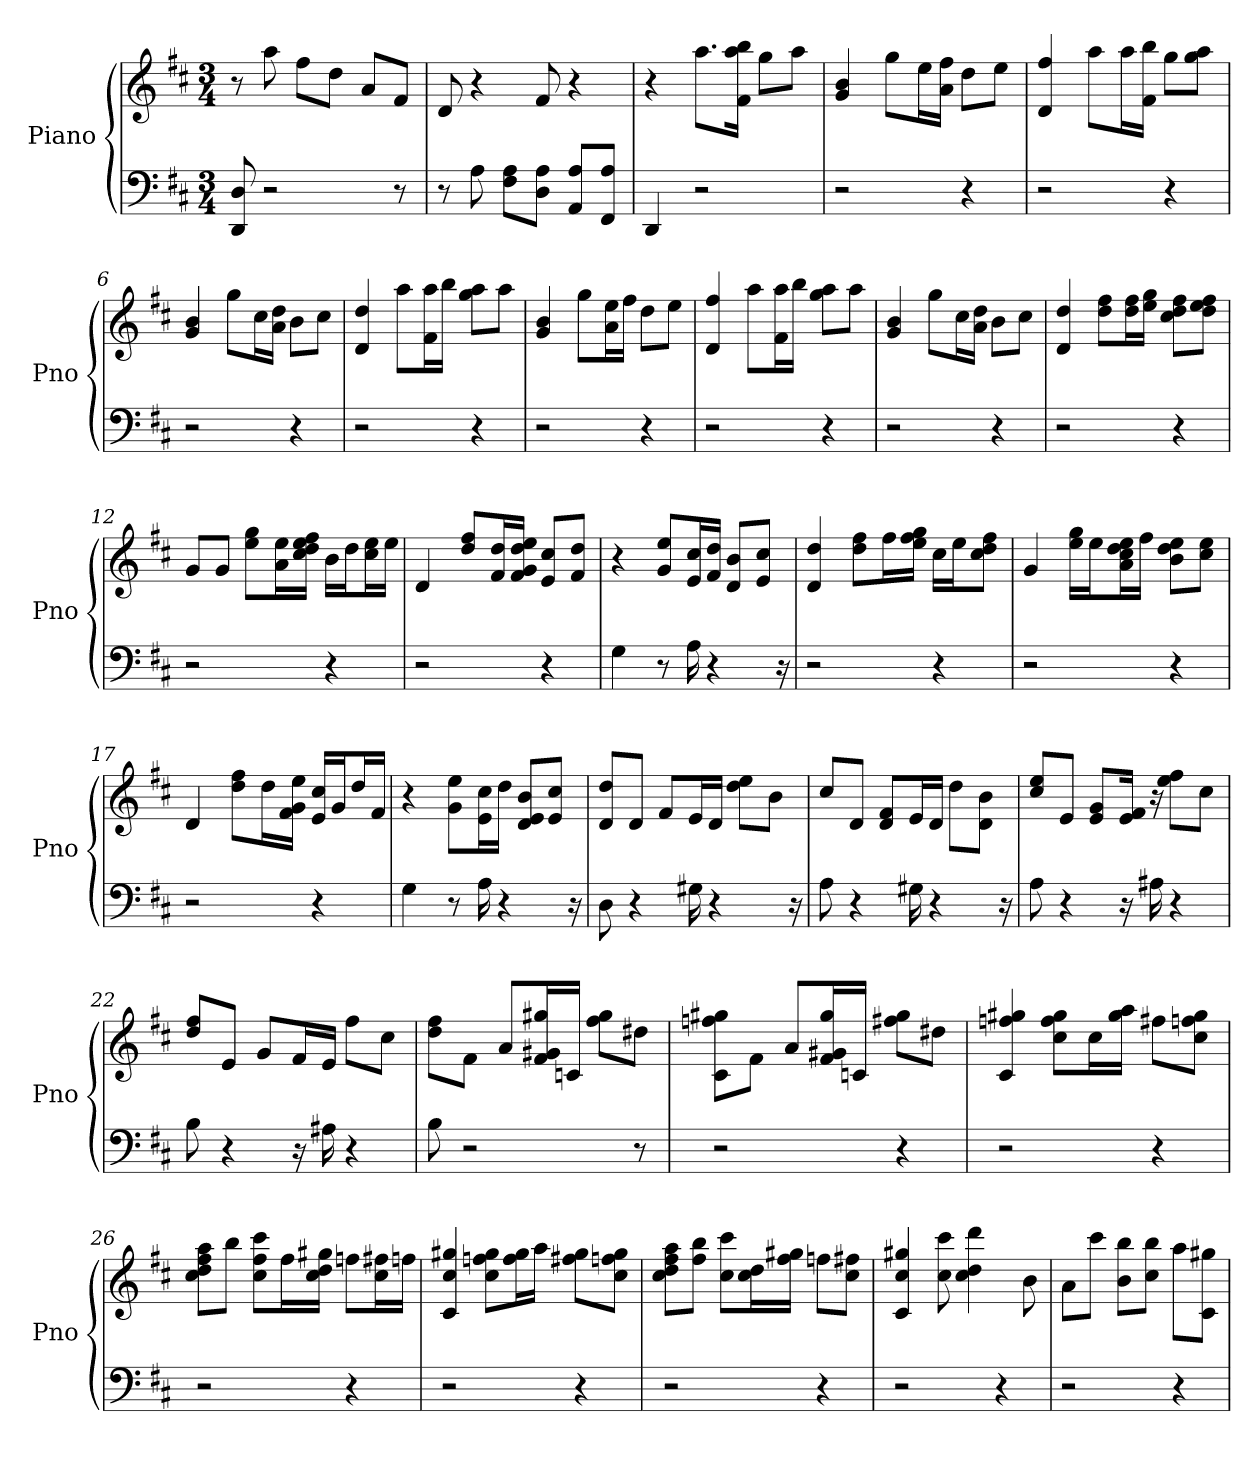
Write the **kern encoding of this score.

**kern	**kern
*part1	*part1
*staff2	*staff1
*I"Piano	*
*I'Pno	*
*clefF4	*clefG2
*k[f#c#]	*k[f#c#]
*D:	*D:
*M3/4	*M3/4
*MM154	*MM154
=1	=1
8DD 8D	8r
2r	8aa
.	8ff#\L
.	8dd\J
.	8a/L
8r	8f#/J
=2	=2
8r	8d
8A	4r
8F#\ 8A\L	.
8D\ 8A\J	8f#
8AA/ 8A/L	4r
8A/ 8FF#/J	.
=3	=3
4DD	4r
2r	8.aa\L
.	16bb\ 16f#\ 16aa\Jk
.	8gg\L
.	8aa\J
=4	=4
2r	4g 4b
.	8gg\L
.	16ee\L
.	16ff#\ 16a\JJ
4r	8dd\L
.	8ee\J
=5	=5
2r	4ff# 4d
.	8aa\L
.	16aa\L
.	16f#\ 16bb\JJ
4r	8gg\L
.	8gg\ 8aa\J
=6	=6
2r	4b 4g
.	8gg\L
.	16cc#\L
.	16a\ 16dd\JJ
4r	8b\L
.	8cc#\J
=7	=7
2r	4dd 4d
.	8aa\L
.	16aa\ 16f#\L
.	16bb\JJ
4r	8aa\ 8gg\L
.	8aa\J
=8	=8
2r	4g 4b
.	8gg\L
.	16ee\ 16a\L
.	16ff#\JJ
4r	8dd\L
.	8ee\J
=9	=9
2r	4d 4ff#
.	8aa\L
.	16aa\ 16f#\L
.	16bb\JJ
4r	8aa\ 8gg\L
.	8aa\J
=10	=10
2r	4g 4b
.	8gg\L
.	16cc#\L
.	16a\ 16dd\JJ
4r	8b\L
.	8cc#\J
=11	=11
2r	4d 4dd
.	8ff#\ 8dd\L
.	16dd\ 16ff#\L
.	16gg\ 16ee\JJ
4r	8dd\ 8ff#\ 8cc#\L
.	8ff#\ 8ee\ 8dd\J
=12	=12
2r	8g/L
.	8g/J
.	8ee\ 8gg\L
.	16ee\ 16a\L
.	16dd\ 16ff#\ 16ee\ 16cc#\JJ
4r	16b\LL
.	16dd\J
.	16ee\ 16cc#\L
.	16ee\JJ
=13	=13
2r	4d
.	8dd/ 8ff#/L
.	16dd/ 16f#/L
.	16g/ 16ee/ 16dd/ 16f#/JJ
4r	8cc#/ 8e/L
.	8dd/ 8f#/J
=14	=14
4G	4r
8r	8g/ 8ee/L
16A	16e/ 16cc#/L
4r	16dd/ 16f#/JJ
.	8b/ 8d/L
.	8cc#/ 8e/J
16r	.
=15	=15
2r	4d 4dd
.	8ff#\ 8dd\L
.	16ff#\L
.	16gg\ 16ee\ 16ff#\JJ
4r	16cc#\LL
.	16ee\J
.	8dd\ 8ff#\ 8cc#\J
=16	=16
2r	4g
.	16gg\ 16ee\LL
.	16ee\J
.	16cc#\ 16ee\ 16a\ 16dd\L
.	16ff#\JJ
4r	8ee\ 8dd\ 8b\L
.	8ee\ 8cc#\J
=17	=17
2r	4d
.	8ff#\ 8dd\L
.	16dd\L
.	16ee\ 16g\ 16f#\JJ
4r	16cc#/ 16e/LL
.	16g/J
.	16dd/L
.	16f#/JJ
=18	=18
4G	4r
8r	8ee\ 8g\L
16A	16cc#\ 16e\L
4r	16dd\JJ
.	8e/ 8b/ 8d/L
.	8cc#/ 8e/J
16r	.
=19	=19
8D	8dd/ 8d/L
4r	8d/J
.	8f#/L
16G#	16e/L
4r	16d/JJ
.	8dd\ 8ee\L
.	8b\J
16r	.
=20	=20
8A	8cc#/L
4r	8d/J
.	8f#/ 8d/L
16G#	16e/L
4r	16d/JJ
.	8dd\L
.	8d\ 8b\J
16r	.
=21	=21
8A	8ee/ 8cc#/L
4r	8e/J
.	8g/ 8e/L
16r	16f#/ 16e/Jk
16A#	16r
4r	8ee\ 8ff#\L
.	8cc#\J
=22	=22
8B	8dd/ 8ff#/L
4r	8e/J
.	8g/L
16r	16f#/L
16A#	16e/JJ
4r	8ff#\L
.	8cc#\J
=23	=23
8B	8ff#\ 8dd\L
2r	8f#\J
.	8a/L
.	16f#/ 16gg#/ 16g#/L
.	16c/JJ
.	8gg#\ 8ff#\L
8r	8dd#\J
=24	=24
2r	8gg#\ 8ff\ 8c#\L
.	8f#\J
.	8a/L
.	16f#/ 16gg#/ 16g#/L
.	16c/JJ
4r	8gg#\ 8ff#\L
.	8dd#\J
=25	=25
2r	4c# 4ff 4gg#
.	8gg#\ 8ff\ 8cc#\L
.	16cc#\L
.	16aa\ 16gg#\JJ
4r	8ff#\L
.	8gg#\ 8ff\ 8cc#\J
=26	=26
2r	8dd\ 8aa\ 8ff#\ 8cc#\L
.	8bb\J
.	8ccc#\ 8cc#\ 8ff#\L
.	16ff#\L
.	16dd\ 16gg#\ 16cc#\JJ
4r	8ff\L
.	16ff#\ 16cc#\L
.	16ff\JJ
=27	=27
2r	4gg# 4cc# 4c#
.	8gg#\ 8ff\ 8cc#\L
.	16gg#\ 16ff\L
.	16aa\JJ
4r	8gg#\ 8ff#\L
.	8ff\ 8cc#\ 8gg#\J
=28	=28
2r	8aa\ 8ff#\ 8cc#\ 8dd\L
.	8bb\ 8ff#\J
.	8ccc#\ 8cc#\L
.	16cc#\ 16dd\L
.	16gg#\ 16ff#\JJ
4r	8ff\L
.	8cc#\ 8ff#\J
=29	=29
2r	4cc# 4c# 4gg#
.	8cc# 8ccc#
.	4cc# 4ddd 4dd
4r	.
.	8b
=30	=30
2r	8a\L
.	8ccc#\J
.	8b\ 8bb\L
.	8bb\ 8cc#\J
4r	8aa\L
.	8c#\ 8gg#\J
=	=
*-	*-
